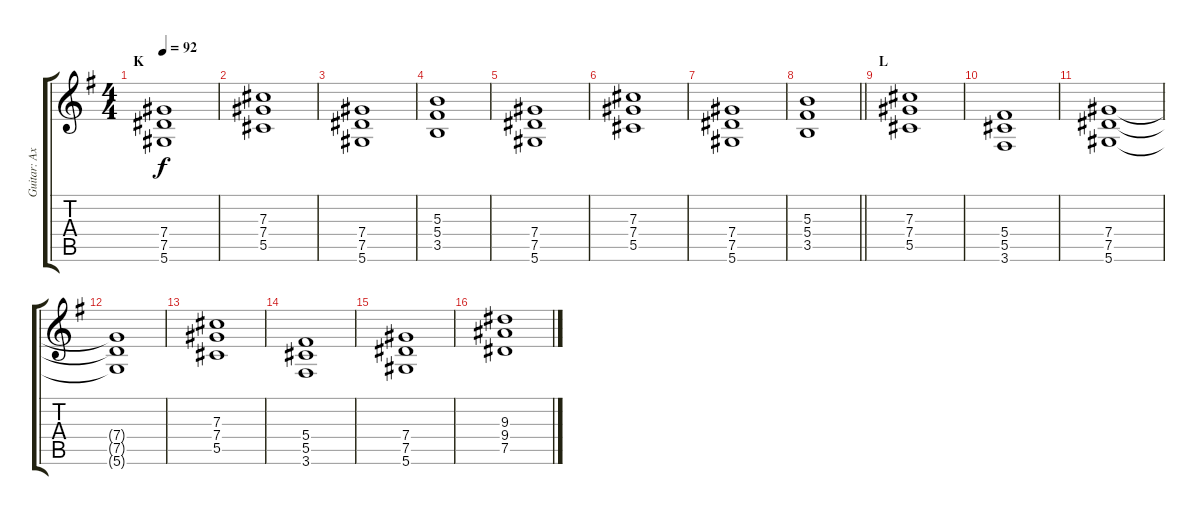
\track ("Guitar: Axel" "Guitar: Ax") {instrument electricguitarclean}
\staff {score tabs}
\tuning (Eb4 Bb3 Gb3 Db3 Ab2 Eb2) {hide}
\ts (4 4)
\section ("" "K")
\tempo 92
\clef g2
\ks g
(7.4 7.5 5.6).1{dy f} |
(7.3 7.4 5.5).1 |
(7.4 7.5 5.6).1 |
(5.3 5.4 3.5).1 |
(7.4 7.5 5.6).1 |
(7.3 7.4 5.5).1 |
(7.4 7.5 5.6).1 |
\barLineRight lightlight
(5.3 5.4 3.5).1 |
\section ("" "L")
(7.3 7.4 5.5).1 |
(5.4 5.5 3.6).1 |
(7.4 7.5 5.6).1 |
(7.4{t} 7.5{t} 5.6{t}).1 |
(7.3 7.4 5.5).1 |
(5.4 5.5 3.6).1 |
(7.4 7.5 5.6).1 |
(9.3 9.4 7.5).1
